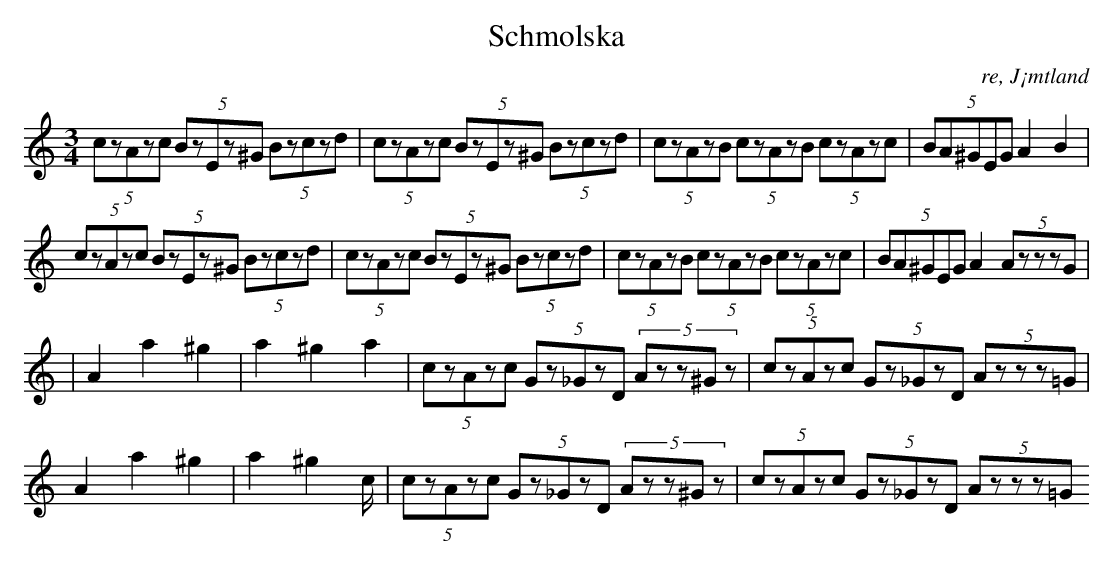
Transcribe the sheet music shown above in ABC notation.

X:1
T:Schmolska
O: re, J¡mtland
M:3/4
L:1/8
K:Am
(5:2 czAzc (5:2Bz-Ez^G (5:2Bzczd| (5:2 czAzc (5:2Bz-Ez^G (5:2Bzczd|(5:2czAzB (5:2czAzB (5:2czAzc| (5:2BA^GEG  A2 B2|
 (5:2 czAzc (5:2Bz-Ez^G (5:2Bzczd| (5:2 czAzc (5:2Bz-Ez^G (5:2Bzczd|(5:2czAzB (5:2czAzB (5:2czAzc| (5:2BA^GEG  A2 (5:2 AzzzG|
|A2 a2 ^g2|a2 ^g2 a2| (5:2 czAzc (5:2Gz_GzD (5:2Azz^Gz | (5:2 czAzc (5:2Gz_GzD (5:2 Azzz=G|
A2 a2 ^g2|a2 ^g2 c/2| (5:2 czAzc (5:2Gz_GzD (5:2Azz^Gz | (5:2 czAzc (5:2Gz_GzD (5:2 Azzz=G
